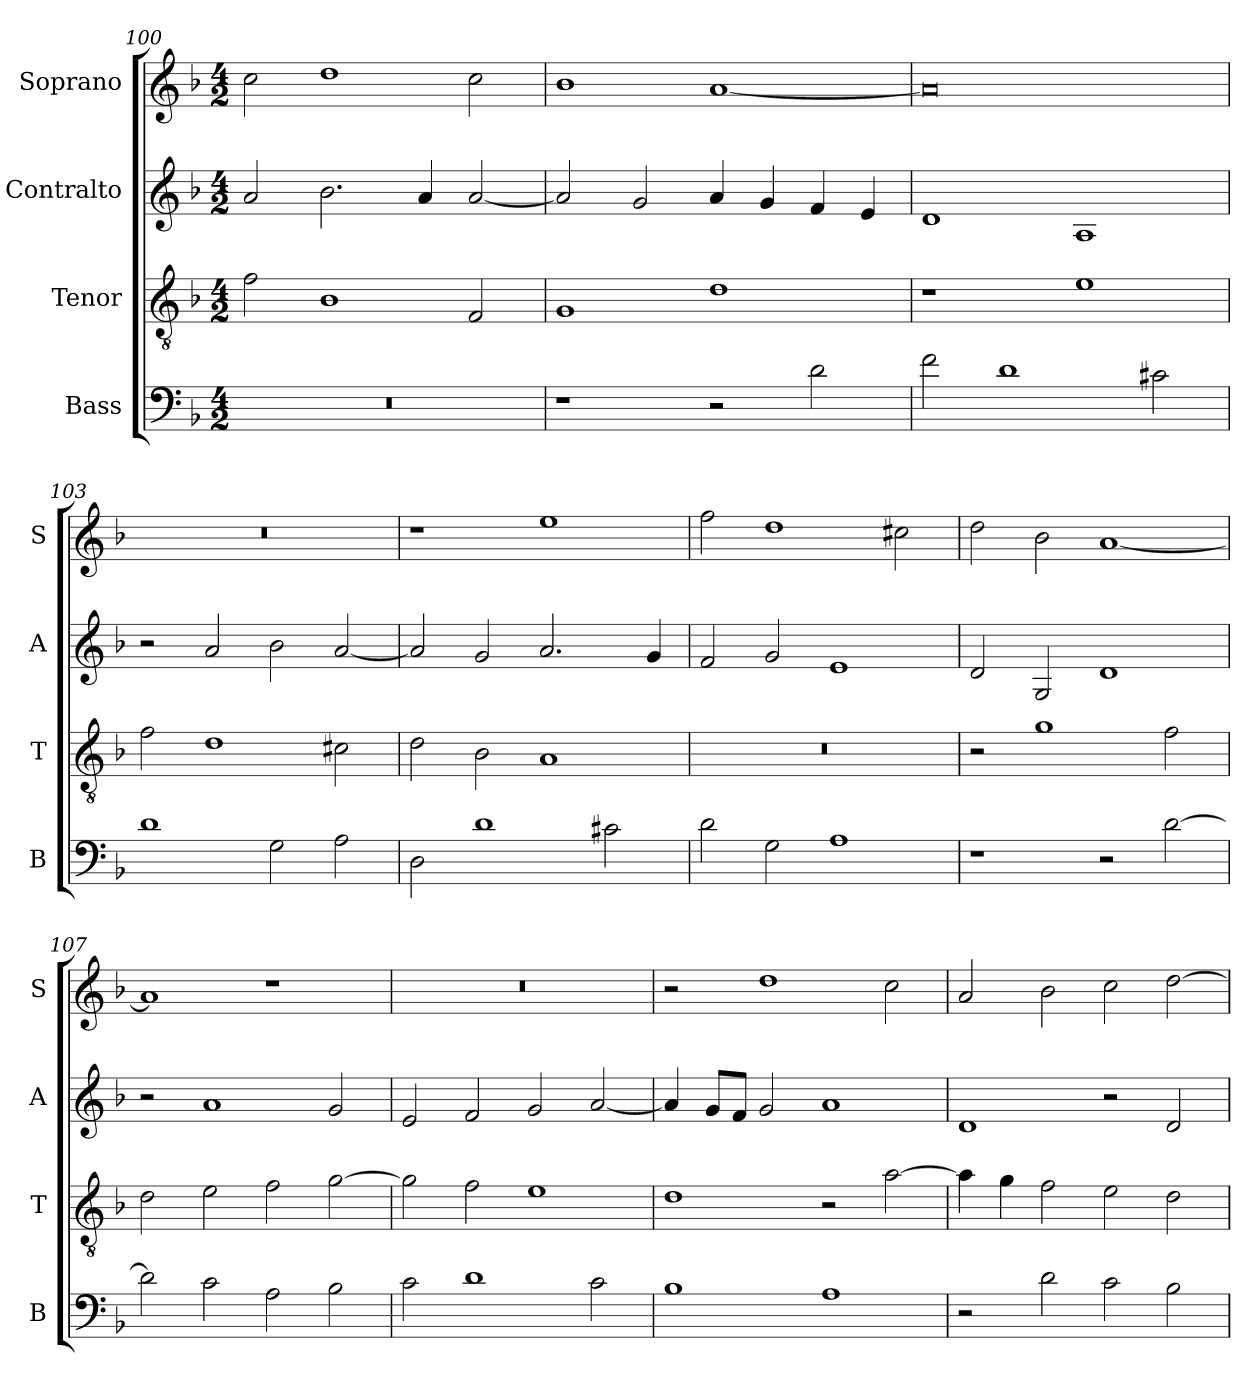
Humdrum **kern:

**kern	**kern	**kern	**kern
*part4	*part3	*part2	*part1
*staff4	*staff3	*staff2	*staff1
*I"Bass	*I"Tenor	*I"Contralto	*I"Soprano
*I'B	*I'T	*I'A	*I'S
*clefF4	*clefGv2	*clefG2	*clefG2
*k[b-]	*k[b-]	*k[b-]	*k[b-]
*D:aeo	*D:aeo	*D:aeo	*D:aeo
*M4/2	*M4/2	*M4/2	*M4/2
=100	=100	=100	=100
0r	2f	2a	2cc
.	1B-	2.b-	1dd
.	.	4a	.
.	2F	[2a	2cc
=101	=101	=101	=101
1r	1G	2a]	1b-
.	.	2g	.
2r	1d	4a	[1a
.	.	4g	.
2d	.	4f	.
.	.	4e	.
=102	=102	=102	=102
2f	1r	1d	0a]
1d	.	.	.
.	1e	1A	.
2c#X	.	.	.
=103	=103	=103	=103
1d	2f	2r	0r
.	1d	2a	.
2G	.	2b-	.
2A	2c#X	[2a	.
=104	=104	=104	=104
2D	2d	2a]	1r
1d	2B-	2g	.
.	1A	2.a	1ee
2c#X	.	.	.
.	.	4g	.
=105	=105	=105	=105
2d	0r	2f	2ff
2G	.	2g	1dd
1A	.	1e	.
.	.	.	2cc#X
=106	=106	=106	=106
1r	2r	2d	2dd
.	1g	2G	2b-
2r	.	1d	[1a
[2d	2f	.	.
=107	=107	=107	=107
2d]	2d	2r	1a]
2c	2e	1a	.
2A	2f	.	1r
2B-	[2g	2g	.
=108	=108	=108	=108
2c	2g]	2e	0r
1d	2f	2f	.
.	1e	2g	.
2c	.	[2a	.
=109	=109	=109	=109
1B-	1d	4a]	2r
.	.	8g/L	.
.	.	8f/J	.
.	.	2g	1dd
1A	2r	1a	.
.	[2a	.	2cc
=110	=110	=110	=110
2r	4a]	1d	2a
.	4g	.	.
2d	2f	.	2b-
2c	2e	2r	2cc
2B-	2d	2d	[2dd
=	=	=	=
*-	*-	*-	*-
